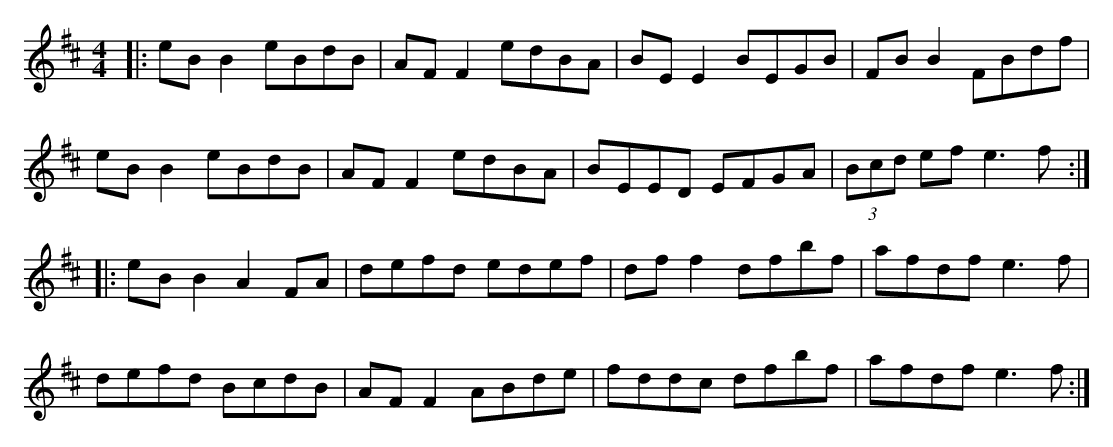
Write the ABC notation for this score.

X:1
M:4/4
K:Edor
|:eB B2 eBdB|AF F2 edBA|BE E2 BEGB|FB B2 FBdf|
eB B2 eBdB|AF F2 edBA|BEED EFGA|(3Bcd ef e3f:|
|:eB B2 A2FA|defd edef|df f2 dfbf|afdf e3f|
defd BcdB|AF F2 ABde|fddc dfbf|afdf e3f:|
